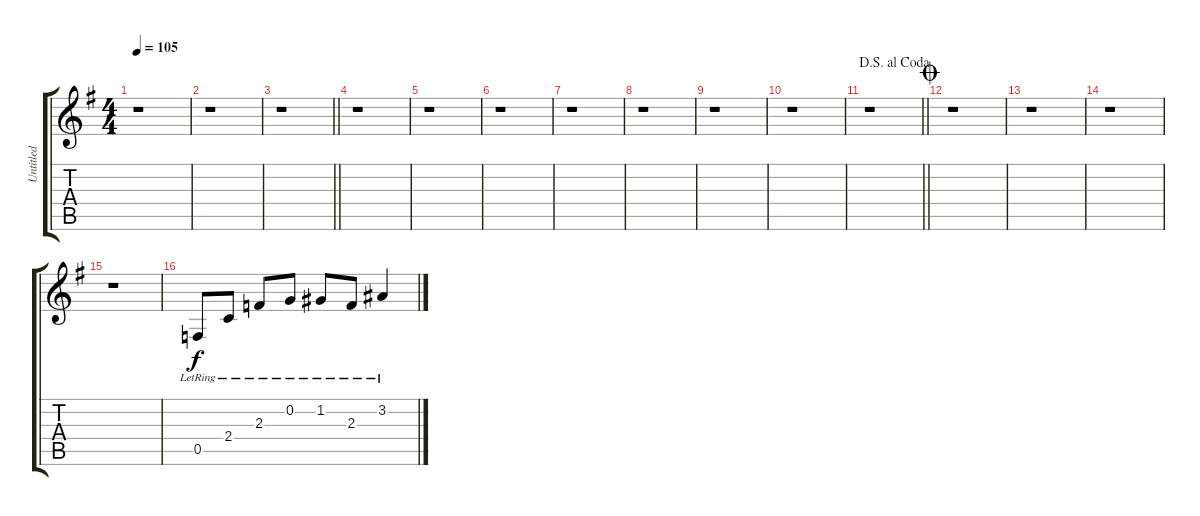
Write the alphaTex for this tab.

\track ("Untitled" "Untitled") {instrument acousticguitarsteel}
\staff {score tabs}
\tuning (C4 G3 Eb3 Bb2 F2 C2) {hide}
\ts (4 4)
\tempo 105
\clef g2
\ks g
r.1{dy f} |
r.1 |
\barLineRight lightlight
r.1 |
r.1 |
r.1 |
r.1 |
r.1 |
r.1 |
r.1 |
r.1 |
\jump dalsegnoalcoda
\barLineRight lightlight
r.1 |
\jump coda
r.1 |
r.1 |
r.1 |
r.1 |
0.5{lr}.8 2.4{lr}.8 2.3{lr}.8 0.2{lr}.8 1.2{lr}.8 2.3{lr}.8 3.2{lr}.4
